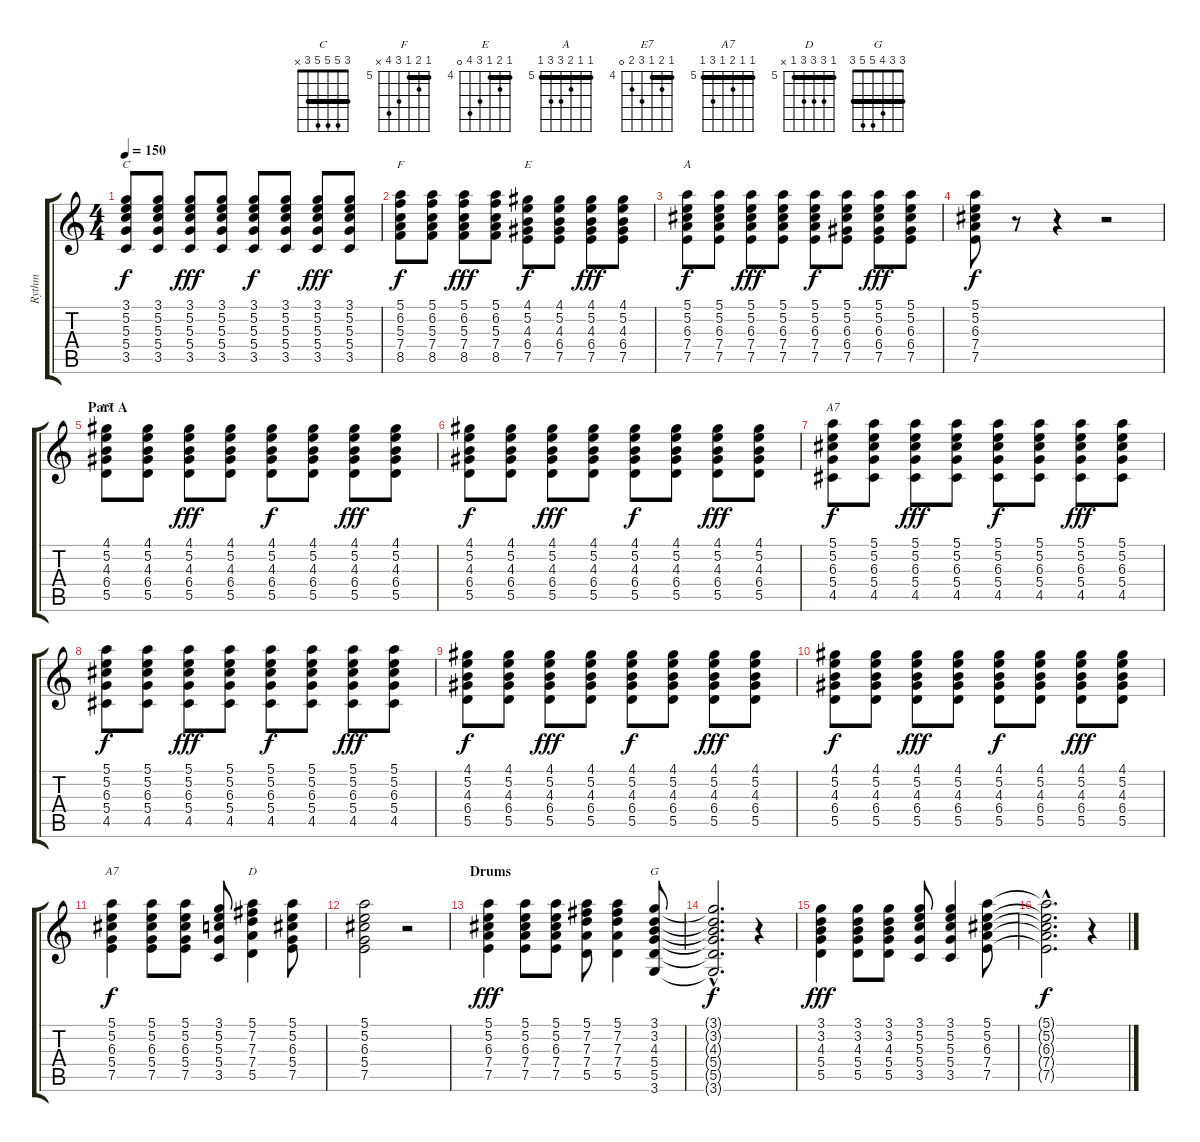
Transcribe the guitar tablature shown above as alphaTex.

\track ("Rythm" "Rythm") {instrument acousticguitarsteel}
\staff {score tabs}
\tuning (E4 B3 G3 D3 A2 E2) {hide}
\chord ("C" 3 5 5 5 3 x) {barre 3}
\chord ("F" 5 6 5 7 8 x) {firstfret 5 barre 5}
\chord ("E" 4 5 4 6 7 0) {firstfret 4 barre 4}
\chord ("A" 5 5 6 7 7 5) {firstfret 5 barre 5}
\chord ("E7" 4 5 4 6 5 0) {firstfret 4 barre 4}
\chord ("A7" 5 5 6 5 4 5) {firstfret 4 barre 5}
\chord ("A7" 5 5 6 5 7 5) {firstfret 5 barre 5}
\chord ("D" 5 7 7 7 5 x) {firstfret 5 barre 5}
\chord ("G" 3 3 4 5 5 3) {barre 3}
\ts (4 4)
\tempo 150
\clef g2
\ks c
(3.1 5.2 5.3 5.4 3.5).8{ch "C" dy f} (3.1 5.2 5.3 5.4 3.5).8 (3.1 5.2 5.3 5.4 3.5).8{dy fff} (3.1 5.2 5.3 5.4 3.5).8 (3.1 5.2 5.3 5.4 3.5).8{dy f} (3.1 5.2 5.3 5.4 3.5).8 (3.1 5.2 5.3 5.4 3.5).8{dy fff} (3.1 5.2 5.3 5.4 3.5).8 |
(5.1 6.2 5.3 7.4 8.5).8{ch "F" dy f} (5.1 6.2 5.3 7.4 8.5).8 (5.1 6.2 5.3 7.4 8.5).8{dy fff} (5.1 6.2 5.3 7.4 8.5).8 (4.1 5.2 4.3 6.4 7.5).8{ch "E" dy f} (4.1 5.2 4.3 6.4 7.5).8 (4.1 5.2 4.3 6.4 7.5).8{dy fff} (4.1 5.2 4.3 6.4 7.5).8 |
(5.1 5.2 6.3 7.4 7.5).8{ch "A" dy f} (5.1 5.2 6.3 7.4 7.5).8 (5.1 5.2 6.3 7.4 7.5).8{dy fff} (5.1 5.2 6.3 7.4 7.5).8 (5.1 5.2 6.3 7.4 7.5).8{dy f} (5.1 5.2 6.3 6.4 7.5).8 (5.1 5.2 6.3 6.4 7.5).8{dy fff} (5.1 5.2 6.3 6.4 7.5).8 |
(5.1 5.2 6.3 7.4 7.5).8{dy f} r.8 r.4 r.2 |
\section ("" "Part A")
(4.1 5.2 4.3 6.4 5.5).8{ch "E7"} (4.1 5.2 4.3 6.4 5.5).8 (4.1 5.2 4.3 6.4 5.5).8{dy fff} (4.1 5.2 4.3 6.4 5.5).8 (4.1 5.2 4.3 6.4 5.5).8{dy f} (4.1 5.2 4.3 6.4 5.5).8 (4.1 5.2 4.3 6.4 5.5).8{dy fff} (4.1 5.2 4.3 6.4 5.5).8 |
(4.1 5.2 4.3 6.4 5.5).8{dy f} (4.1 5.2 4.3 6.4 5.5).8 (4.1 5.2 4.3 6.4 5.5).8{dy fff} (4.1 5.2 4.3 6.4 5.5).8 (4.1 5.2 4.3 6.4 5.5).8{dy f} (4.1 5.2 4.3 6.4 5.5).8 (4.1 5.2 4.3 6.4 5.5).8{dy fff} (4.1 5.2 4.3 6.4 5.5).8 |
(5.1 5.2 6.3 5.4 4.5).8{ch "A7" dy f} (5.1 5.2 6.3 5.4 4.5).8 (5.1 5.2 6.3 5.4 4.5).8{dy fff} (5.1 5.2 6.3 5.4 4.5).8 (5.1 5.2 6.3 5.4 4.5).8{dy f} (5.1 5.2 6.3 5.4 4.5).8 (5.1 5.2 6.3 5.4 4.5).8{dy fff} (5.1 5.2 6.3 5.4 4.5).8 |
(5.1 5.2 6.3 5.4 4.5).8{dy f} (5.1 5.2 6.3 5.4 4.5).8 (5.1 5.2 6.3 5.4 4.5).8{dy fff} (5.1 5.2 6.3 5.4 4.5).8 (5.1 5.2 6.3 5.4 4.5).8{dy f} (5.1 5.2 6.3 5.4 4.5).8 (5.1 5.2 6.3 5.4 4.5).8{dy fff} (5.1 5.2 6.3 5.4 4.5).8 |
(4.1 5.2 4.3 6.4 5.5).8{dy f} (4.1 5.2 4.3 6.4 5.5).8 (4.1 5.2 4.3 6.4 5.5).8{dy fff} (4.1 5.2 4.3 6.4 5.5).8 (4.1 5.2 4.3 6.4 5.5).8{dy f} (4.1 5.2 4.3 6.4 5.5).8 (4.1 5.2 4.3 6.4 5.5).8{dy fff} (4.1 5.2 4.3 6.4 5.5).8 |
(4.1 5.2 4.3 6.4 5.5).8{dy f} (4.1 5.2 4.3 6.4 5.5).8 (4.1 5.2 4.3 6.4 5.5).8{dy fff} (4.1 5.2 4.3 6.4 5.5).8 (4.1 5.2 4.3 6.4 5.5).8{dy f} (4.1 5.2 4.3 6.4 5.5).8 (4.1 5.2 4.3 6.4 5.5).8{dy fff} (4.1 5.2 4.3 6.4 5.5).8 |
(5.1 5.2 6.3 5.4 7.5).4{ch "A7" dy f} (5.1 5.2 6.3 5.4 7.5).8 (5.1 5.2 6.3 5.4 7.5).8 (3.1 5.2 5.3 5.4 3.5).8 (5.1 7.2 7.3 7.4 5.5).4{ch "D"} (5.1 5.2 6.3 5.4 7.5).8 |
(5.1 5.2 6.3 5.4 7.5).2 r.2 |
\section ("" "Drums")
(5.1 5.2 6.3 7.4 7.5).4{dy fff} (5.1 5.2 6.3 7.4 7.5).8 (5.1 5.2 6.3 7.4 7.5).8 (5.1 7.2 7.3 7.4 5.5).8 (5.1 7.2 7.3 7.4 5.5).4 (3.1 3.2 4.3 5.4 5.5 3.6).8{ch "G"} |
(3.1{hac t} 3.2{hac t} 4.3{hac t} 5.4{hac t} 5.5{hac t} 3.6{hac t}).2{d dy f} r.4 |
(3.1 3.2 4.3 5.4 5.5).4{dy fff} (3.1 3.2 4.3 5.4 5.5).8 (3.1 3.2 4.3 5.4 5.5).8 (3.1 5.2 5.3 5.4 3.5).8 (3.1 5.2 5.3 5.4 3.5).4 (5.1 5.2 6.3 7.4 7.5).8 |
(5.1{hac t} 5.2{hac t} 6.3{hac t} 7.4{hac t} 7.5{hac t}).2{d dy f} r.4
